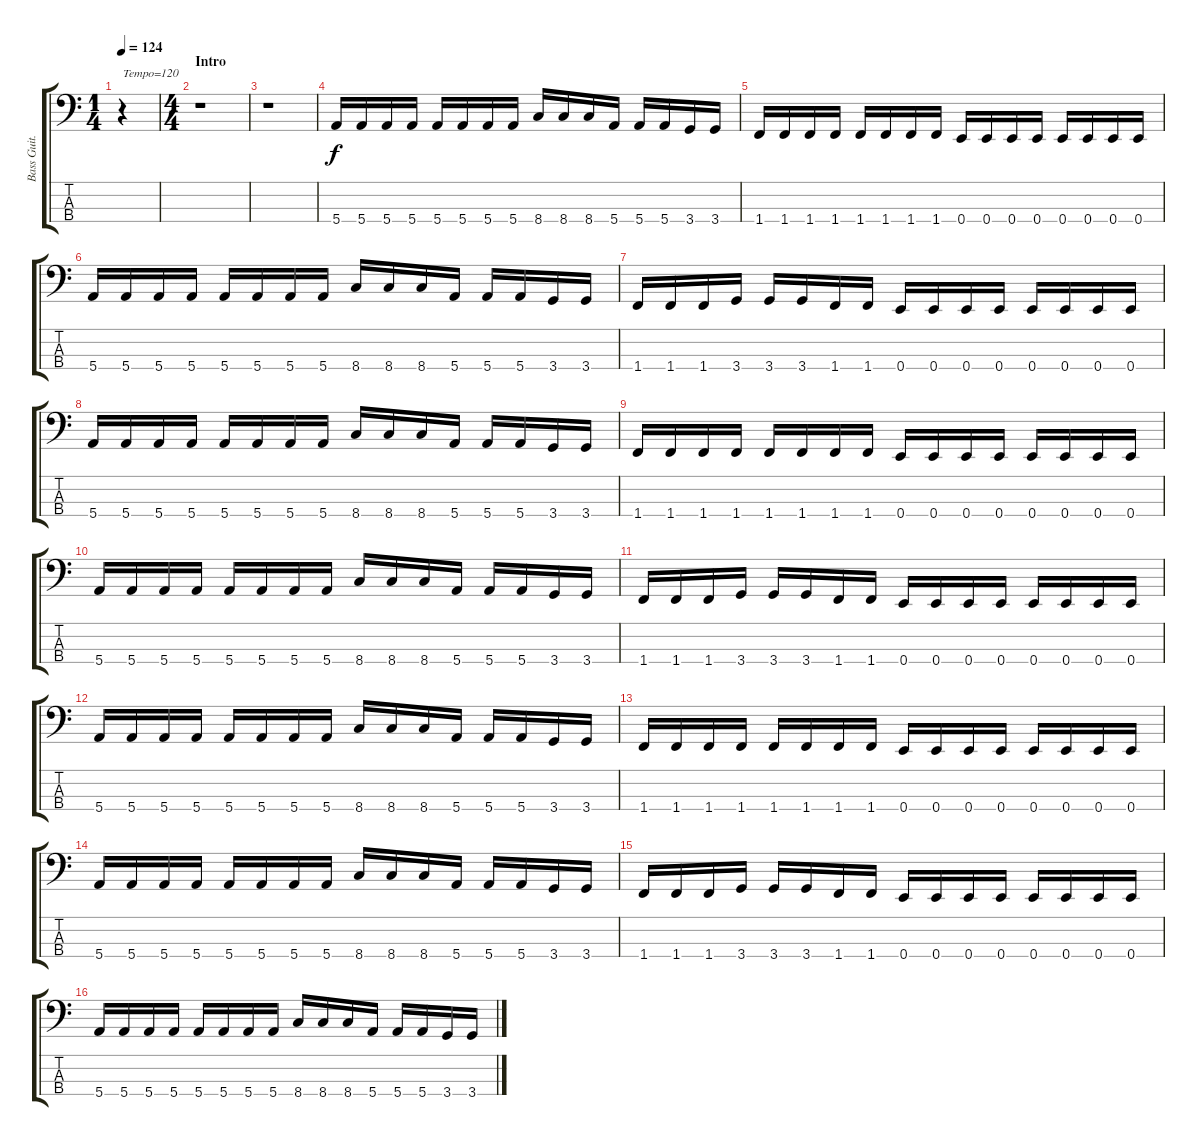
\track ("Bass Guit." "Bass Guit.") {instrument electricbassfinger}
\staff {score tabs}
\tuning (G2 D2 A1 E1) {hide}
\ts (1 4)
\tempo 124
\tempo 120
\tempo 124
\clef f4
\ks c
r.4{txt "Tempo=120" dy f instrument electricbassfinger} |
\ts (4 4)
\section ("" "Intro")
r.1 |
r.1 |
5.4.16 5.4.16 5.4.16 5.4.16 5.4.16 5.4.16 5.4.16 5.4.16 8.4.16 8.4.16 8.4.16 5.4.16 5.4.16 5.4.16 3.4.16 3.4.16 |
1.4.16 1.4.16 1.4.16 1.4.16 1.4.16 1.4.16 1.4.16 1.4.16 0.4.16 0.4.16 0.4.16 0.4.16 0.4.16 0.4.16 0.4.16 0.4.16 |
5.4.16 5.4.16 5.4.16 5.4.16 5.4.16 5.4.16 5.4.16 5.4.16 8.4.16 8.4.16 8.4.16 5.4.16 5.4.16 5.4.16 3.4.16 3.4.16 |
1.4.16 1.4.16 1.4.16 3.4.16 3.4.16 3.4.16 1.4.16 1.4.16 0.4.16 0.4.16 0.4.16 0.4.16 0.4.16 0.4.16 0.4.16 0.4.16 |
5.4.16 5.4.16 5.4.16 5.4.16 5.4.16 5.4.16 5.4.16 5.4.16 8.4.16 8.4.16 8.4.16 5.4.16 5.4.16 5.4.16 3.4.16 3.4.16 |
1.4.16 1.4.16 1.4.16 1.4.16 1.4.16 1.4.16 1.4.16 1.4.16 0.4.16 0.4.16 0.4.16 0.4.16 0.4.16 0.4.16 0.4.16 0.4.16 |
5.4.16 5.4.16 5.4.16 5.4.16 5.4.16 5.4.16 5.4.16 5.4.16 8.4.16 8.4.16 8.4.16 5.4.16 5.4.16 5.4.16 3.4.16 3.4.16 |
1.4.16 1.4.16 1.4.16 3.4.16 3.4.16 3.4.16 1.4.16 1.4.16 0.4.16 0.4.16 0.4.16 0.4.16 0.4.16 0.4.16 0.4.16 0.4.16 |
5.4.16 5.4.16 5.4.16 5.4.16 5.4.16 5.4.16 5.4.16 5.4.16 8.4.16 8.4.16 8.4.16 5.4.16 5.4.16 5.4.16 3.4.16 3.4.16 |
1.4.16 1.4.16 1.4.16 1.4.16 1.4.16 1.4.16 1.4.16 1.4.16 0.4.16 0.4.16 0.4.16 0.4.16 0.4.16 0.4.16 0.4.16 0.4.16 |
5.4.16 5.4.16 5.4.16 5.4.16 5.4.16 5.4.16 5.4.16 5.4.16 8.4.16 8.4.16 8.4.16 5.4.16 5.4.16 5.4.16 3.4.16 3.4.16 |
1.4.16 1.4.16 1.4.16 3.4.16 3.4.16 3.4.16 1.4.16 1.4.16 0.4.16 0.4.16 0.4.16 0.4.16 0.4.16 0.4.16 0.4.16 0.4.16 |
5.4.16 5.4.16 5.4.16 5.4.16 5.4.16 5.4.16 5.4.16 5.4.16 8.4.16 8.4.16 8.4.16 5.4.16 5.4.16 5.4.16 3.4.16 3.4.16
